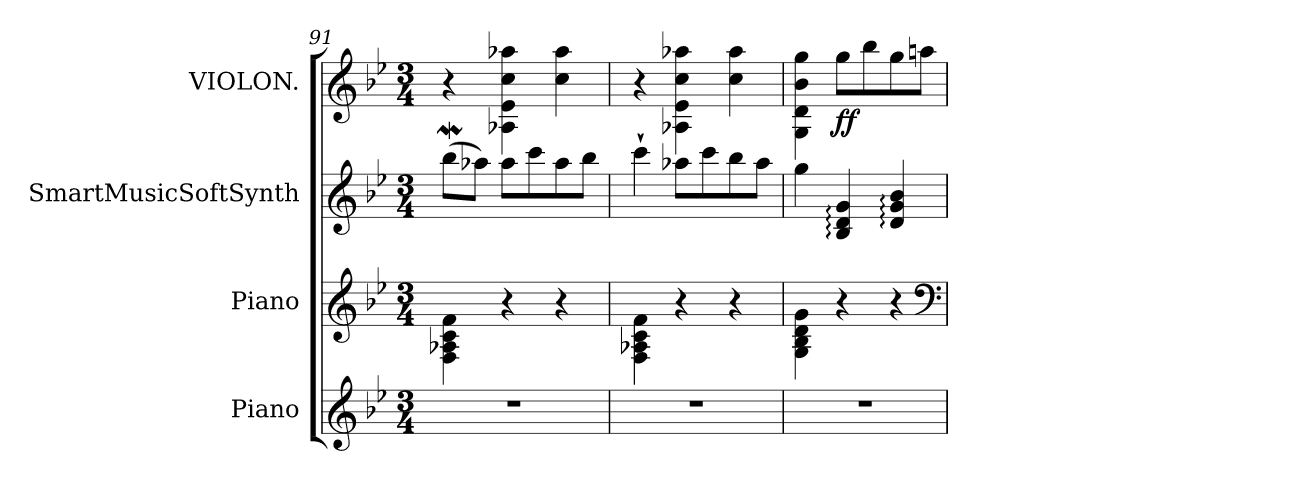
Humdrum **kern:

**kern	**kern	**kern	**kern	**dynam
*part4	*part3	*part2	*part1	*part1
*staff4	*staff3	*staff2	*staff1	*staff1
*I"Piano	*I"Piano	*I"SmartMusicSoftSynth	*I"VIOLON.	*
*I'P.	*	*	*	*
*clefG2	*clefG2	*clefG2	*clefG2	*
*k[b-e-]	*k[b-e-]	*k[b-e-]	*k[b-e-]	*
*B-:	*B-:	*B-:	*B-:	*
*M3/4	*M3/4	*M3/4	*M3/4	*
=91	=91	=91	=91	=91
2.r	4F\ 4A-X\ 4c\ 4f\	(8bb-w\L	4r	.
.	.	8aa-X\J)	.	.
.	4r	8aa-\L	4A-X\ 4e-\ 4cc\ 4aa-X\	.
.	.	8ccc\	.	.
.	4r	8aa-\	4cc\ 4aa-\	.
.	.	8bb-\J	.	.
=92	=92	=92	=92	=92
2.r	4F\ 4A-X\ 4c\ 4f\	4ccc`\	4r	.
.	4r	8aa-X\L	4A-X\ 4e-\ 4cc\ 4aa-X\	.
.	.	8ccc\	.	.
.	4r	8bb-\	4cc\ 4aa-\	.
.	.	8aa-\J	.	.
=93	=93	=93	=93	=93
2.r	4G\ 4B-\ 4d\ 4g\	4gg\	4G\ 4d\ 4b-\ 4gg\	.
.	4r	4B-:/ 4d:/ 4g:/	8gg\L	ff
.	.	.	8bb-\	.
.	4r	4d:/ 4g:/ 4b-:/	8gg\	.
.	.	.	8aan\J	.
*	*clefF4	*	*	*
=	=	=	=	=
*-	*-	*-	*-	*-
